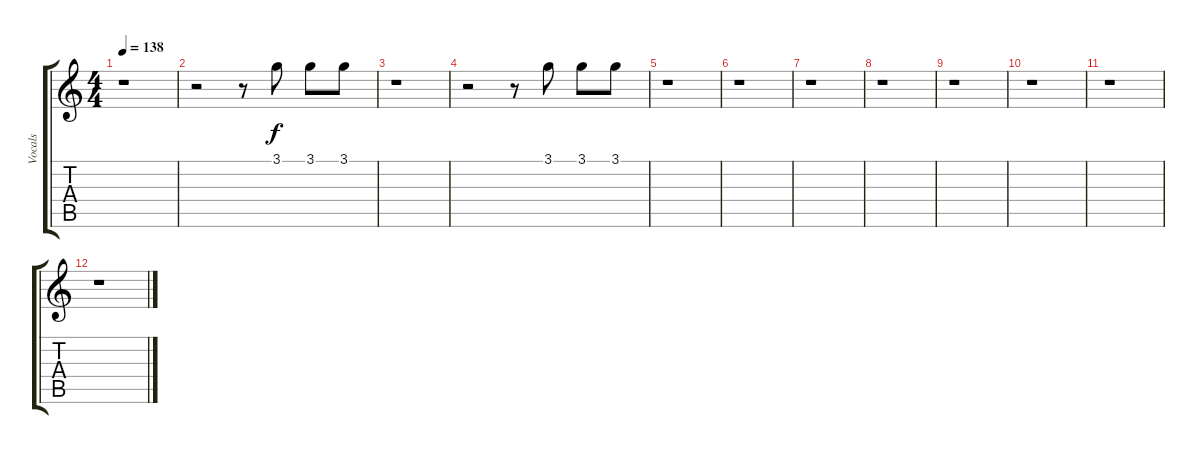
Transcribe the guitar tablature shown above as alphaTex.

\track ("Vocals" "Vocals") {instrument distortionguitar}
\staff {score tabs}
\tuning (E4 B3 G3 D3 A2 E2) {hide}
\ts (4 4)
\tempo 138
\clef g2
\ks c
r.1{dy f} |
r.2 r.8 3.1.8 3.1.8 3.1.8 |
r.1 |
r.2 r.8 3.1.8 3.1.8 3.1.8 |
r.1 |
r.1 |
r.1 |
r.1 |
r.1 |
r.1 |
r.1 |
r.1
